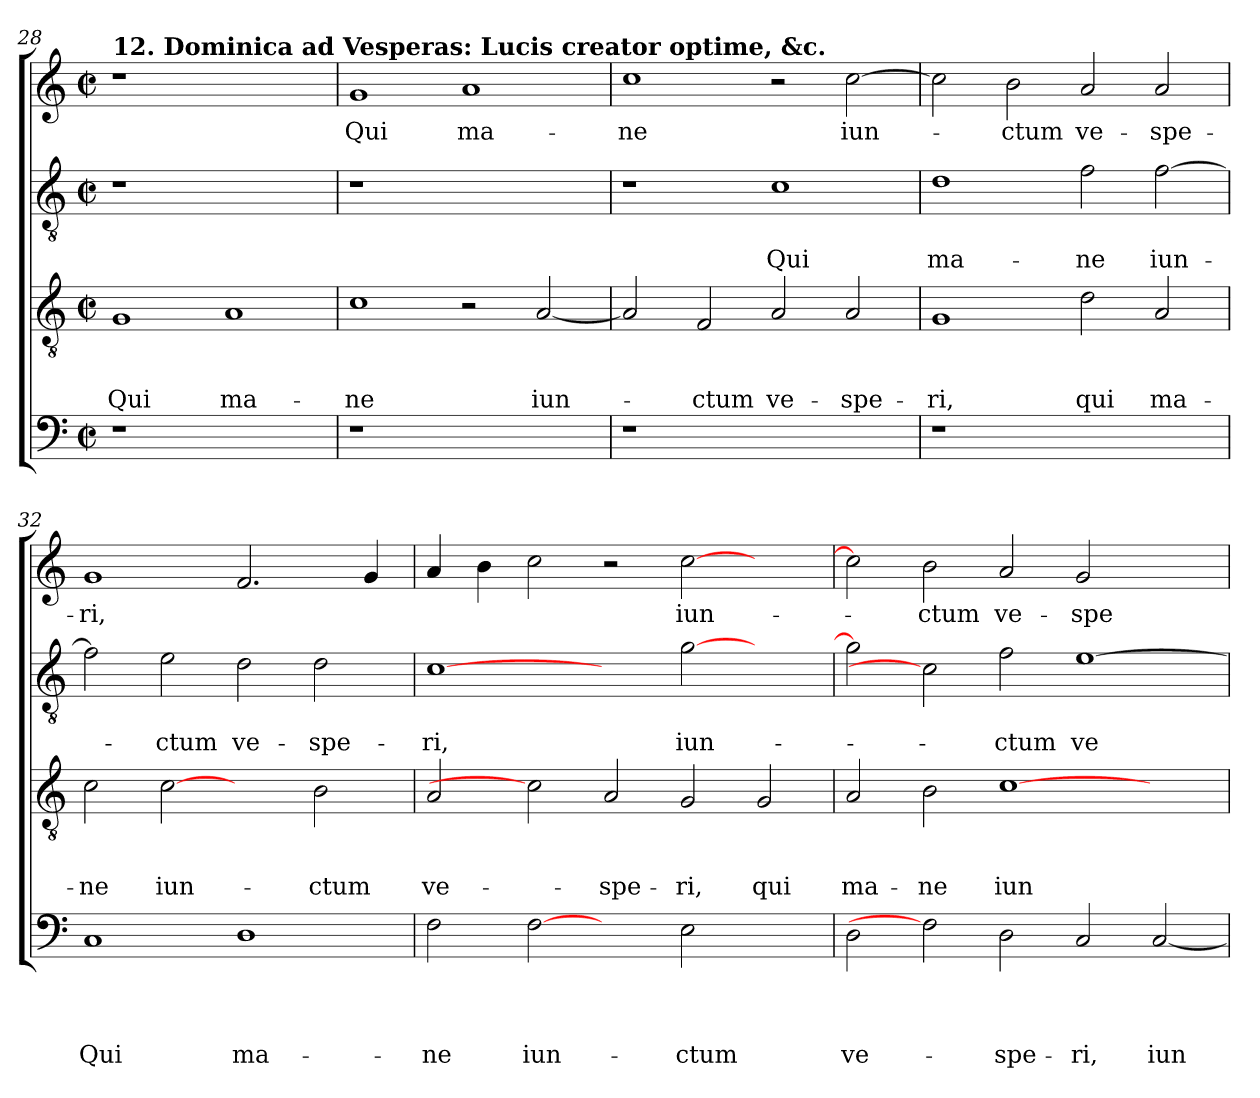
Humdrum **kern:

**kern	**text	**text	**text	**text	**kern	**text	**text	**text	**kern	**text	**text	**kern	**text
*part4	*part4	*part4	*part4	*part4	*part3	*part3	*part3	*part3	*part2	*part2	*part2	*part1	*part1
*staff4	*staff4	*staff4	*staff4	*staff4	*staff3	*staff3	*staff3	*staff3	*staff2	*staff2	*staff2	*staff1	*staff1
!!LO:LB:g=z
*clefF4	*	*	*	*	*clefGv2	*	*	*	*clefGv2	*	*	*clefG2	*
*k[]	*	*	*	*	*k[]	*	*	*	*k[]	*	*	*k[]	*
*C:	*	*	*	*	*C:	*	*	*	*C:	*	*	*C:	*
*M2/2	*	*	*	*	*M2/2	*	*	*	*M2/2	*	*	*M2/2	*
*met(c|)	*	*	*	*	*met(c|)	*	*	*	*met(c|)	*	*	*met(c|)	*
=28X1	=28X1	=28X1	=28X1	=28X1	=28X1	=28X1	=28X1	=28X1	=28X1	=28X1	=28X1	=28X1	=28X1
!	!	!	!	!	!	!	!	!	!	!	!	!LO:TX:a:B:t=12. Dominica ad Vesperas&colon; Lucis creator optime, &c.	!
!	!	!	!	!	!	!	!	!LO:LY:b	!	!	!	!	!
1r	.	.	.	.	1G	.	.	Qui	1r	.	.	1r	.
!	!	!	!	!	!	!	!	!LO:LY:b	!	!	!	!	!
1ryy	.	.	.	.	1A	.	.	ma-	1ryy	.	.	1ryy	.
=29	=29	=29	=29	=29	=29	=29	=29	=29	=29	=29	=29	=29	=29
!	!	!	!	!	!	!	!	!LO:LY:b	!	!	!	!	!LO:LY:b
1r	.	.	.	.	1c	.	.	-ne	1r	.	.	1g	Qui
!	!	!	!	!	!	!	!	!	!	!	!	!	!LO:LY:b
1ryy	.	.	.	.	2r	.	.	.	1ryy	.	.	1a	ma-
!	!	!	!	!	!	!	!	!LO:LY:b	!	!	!	!	!
.	.	.	.	.	[2A/	.	.	iun-	.	.	.	.	.
=30	=30	=30	=30	=30	=30	=30	=30	=30	=30	=30	=30	=30	=30
!	!	!	!	!	!	!	!	!	!	!	!	!	!LO:LY:b
1r	.	.	.	.	2A/]	.	.	.	1r	.	.	1cc	-ne
!	!	!	!	!	!	!	!	!LO:LY:b	!	!	!	!	!
.	.	.	.	.	2F/	.	.	-ctum	.	.	.	.	.
!	!	!	!	!	!	!	!	!LO:LY:b	!	!	!LO:LY:b	!	!
1ryy	.	.	.	.	2A/	.	.	ve-	1c	.	Qui	2r	.
!	!	!	!	!	!	!	!	!LO:LY:b	!	!	!	!	!LO:LY:b
.	.	.	.	.	2A/	.	.	-spe-	.	.	.	[2cc\	iun-
=31	=31	=31	=31	=31	=31	=31	=31	=31	=31	=31	=31	=31	=31
!	!	!	!	!	!	!	!	!LO:LY:b	!	!	!LO:LY:b	!	!
1r	.	.	.	.	1G	.	.	-ri,	1d	.	ma-	2cc\]	.
!	!	!	!	!	!	!	!	!	!	!	!	!	!LO:LY:b
.	.	.	.	.	.	.	.	.	.	.	.	2b\	-ctum
!	!	!	!	!	!	!	!	!LO:LY:b	!	!	!LO:LY:b	!	!LO:LY:b
1ryy	.	.	.	.	2d\	.	.	qui	2f\	.	-ne	2a/	ve-
!	!	!	!	!	!	!	!	!LO:LY:b	!	!	!LO:LY:b	!	!LO:LY:b
.	.	.	.	.	2A/	.	.	ma-	[2f\	.	iun-	2a/	-spe-
=32	=32	=32	=32	=32	=32	=32	=32	=32	=32	=32	=32	=32	=32
!	!	!	!	!LO:LY:b	!	!	!	!LO:LY:b	!	!	!	!	!LO:LY:b
1C	.	.	.	Qui	2c\	.	.	-ne	2f\]	.	.	1g	-ri,
!	!	!	!	!	!	!	!	!LO:LY:b	!	!	!LO:LY:b	!	!
.	.	.	.	.	[2c	.	.	iun-	2e\	.	-ctum	.	.
!	!	!	!	!LO:LY:b	!	!	!	!	!	!	!LO:LY:b	!	!
1D	.	.	.	ma-	2ryy	.	.	.	2d\	.	ve-	2.f/	.
!	!	!	!	!	!	!	!	!LO:LY:b	!	!	!LO:LY:b	!	!
.	.	.	.	.	2B\	.	.	-ctum	2d\	.	-spe-	.	.
.	.	.	.	.	.	.	.	.	.	.	.	4g/	.
=33	=33	=33	=33	=33	=33	=33	=33	=33	=33	=33	=33	=33	=33
!	!	!	!	!LO:LY:b	!	!	!	!LO:LY:b	!	!	!LO:LY:b	!	!
2F\	.	.	.	-ne	2A/	.	.	ve-	[1c	.	-ri,	4a/	.
.	.	.	.	.	.	.	.	.	.	.	.	4b\	.
!	!	!	!	!LO:LY:b	!	!	!	!	!	!	!	!	!
[2F	.	.	.	iun-	2c]	.	.	.	.	.	.	2cc\	.
!	!	!	!	!	!	!	!	!LO:LY:b	!	!	!	!	!
2ryy	.	.	.	.	2A/	.	.	-spe-	2ryy	.	.	2r	.
!	!	!	!	!LO:LY:b	!	!	!	!LO:LY:b	!	!	!LO:LY:b	!	!LO:LY:b
2E\	.	.	.	-ctum	2G/	.	.	-ri,	[2g\	.	iun-	[2cc\	iun-
!	!	!	!	!	!	!	!	!LO:LY:b	!	!	!	!	!
2ryy	.	.	.	.	2G/	.	.	qui	2ryy	.	.	2ryy	.
!!LO:LB:g=z
=34	=34	=34	=34	=34	=34	=34	=34	=34	=34	=34	=34	=34	=34
!	!	!	!	!LO:LY:b	!	!	!	!LO:LY:b	!	!	!	!	!
2D\	.	.	.	ve-	2A/	.	.	ma-	2g\]	.	.	2cc\]	.
!	!	!	!	!	!	!	!	!LO:LY:b	!	!	!	!	!LO:LY:b
2F]	.	.	.	.	2B\	.	.	-ne	2c]	.	.	2b\	-ctum
!	!	!	!	!LO:LY:b	!	!	!	!LO:LY:b	!	!	!LO:LY:b	!	!LO:LY:b
2D\	.	.	.	-spe-	[1c	.	.	iun-	2f\	.	-ctum	2a/	ve-
!	!	!	!	!LO:LY:b	!	!	!	!	!	!	!LO:LY:b	!	!LO:LY:b
2C/	.	.	.	-ri,	.	.	.	.	[1e	.	ve-	2g/	-spe-
!	!	!	!	!LO:LY:b	!	!	!	!	!	!	!	!	!
[2C/	.	.	.	iun-	2ryy	.	.	.	.	.	.	2ryy	.
=	=	=	=	=	=	=	=	=	=	=	=	=	=
*-	*-	*-	*-	*-	*-	*-	*-	*-	*-	*-	*-	*-	*-
